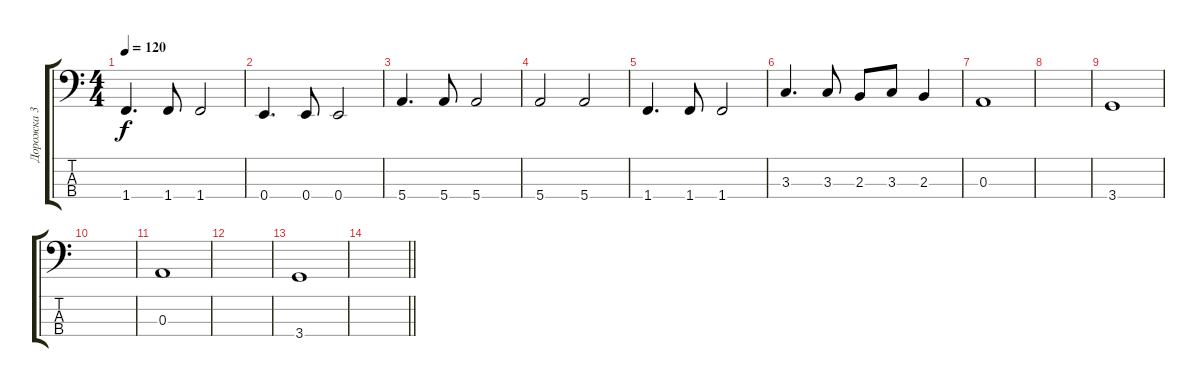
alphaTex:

\track ("Дорожка 3" "Дорожка 3") {instrument acousticbass}
\staff {score tabs}
\tuning (G2 D2 A1 E1) {hide}
\ts (4 4)
\tempo 120
\clef f4
\ks c
1.4.4{d dy f} 1.4.8 1.4.2 |
0.4.4{d} 0.4.8 0.4.2 |
5.4.4{d} 5.4.8 5.4.2 |
5.4.2 5.4.2 |
1.4.4{d} 1.4.8 1.4.2 |
3.3.4{d} 3.3.8 2.3.8 3.3.8 2.3.4 |
0.3.1 |
|
3.4.1 |
|
0.3.1 |
|
3.4.1 |
\barLineRight lightlight
